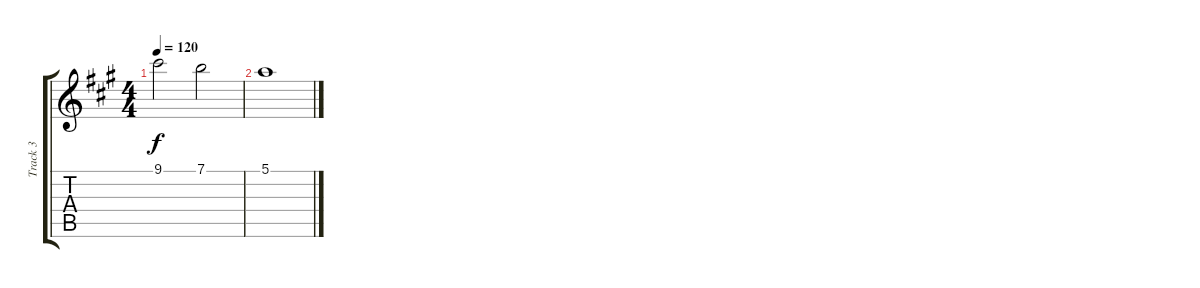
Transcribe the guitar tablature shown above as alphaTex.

\track ("Track 3" "Track 3") {instrument acousticguitarsteel}
\staff {score tabs}
\tuning (E4 B3 G3 D3 A2 E2) {hide}
\ts (4 4)
\tempo 120
\clef g2
\ks a
9.1.2{dy f} 7.1.2 |
5.1.1
